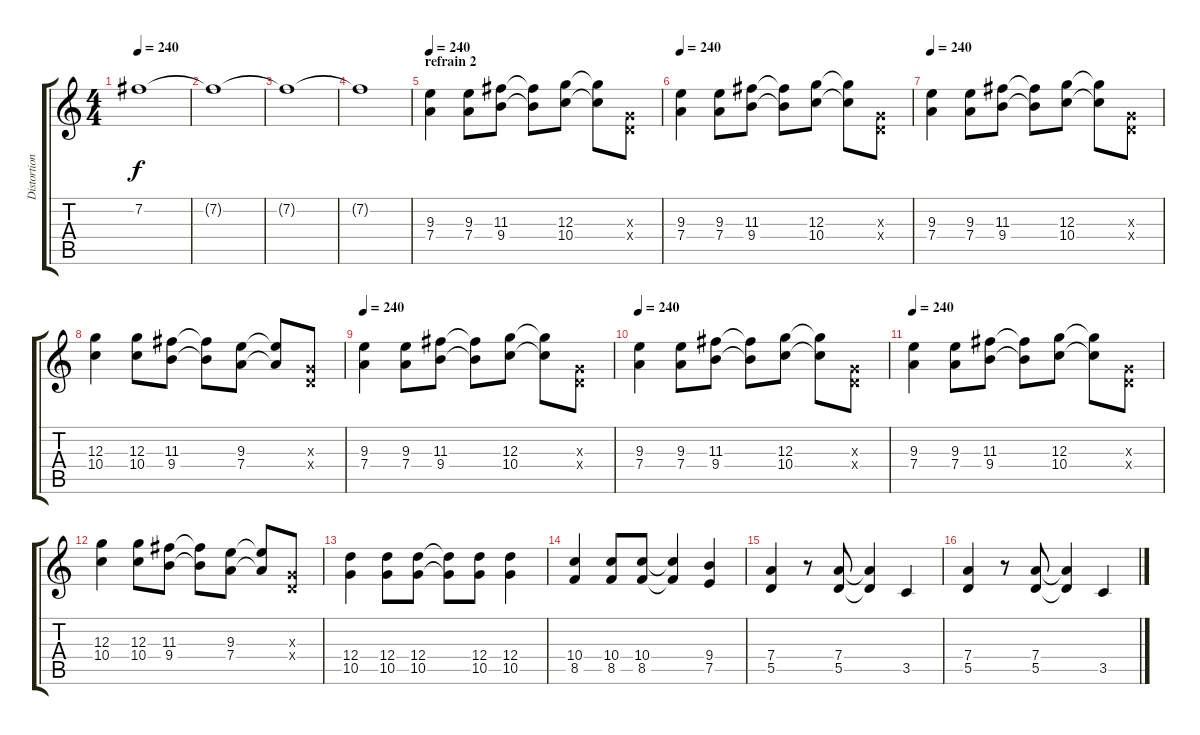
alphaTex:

\track ("Distortion Guitar 1" "Distortion") {instrument distortionguitar}
\staff {score tabs}
\tuning (E4 B3 G3 D3 A2 E2) {hide}
\ts (4 4)
\tempo 240
\clef g2
\ks c
7.2.1{dy f} |
7.2{t}.1 |
7.2{t}.1 |
7.2{t}.1 |
\section ("" "refrain 2")
\tempo 240
(9.3 7.4).4 (9.3 7.4).8 (11.3 9.4).8 (11.3{t} 9.4{t}).8 (12.3 10.4).8 (12.3{t} 10.4{t}).8 (0.3{x} 0.4{x}).8 |
\tempo 240
(9.3 7.4).4 (9.3 7.4).8 (11.3 9.4).8 (11.3{t} 9.4{t}).8 (12.3 10.4).8 (12.3{t} 10.4{t}).8 (0.3{x} 0.4{x}).8 |
\tempo 240
(9.3 7.4).4 (9.3 7.4).8 (11.3 9.4).8 (11.3{t} 9.4{t}).8 (12.3 10.4).8 (12.3{t} 10.4{t}).8 (0.3{x} 0.4{x}).8 |
(12.3 10.4).4 (12.3 10.4).8 (11.3 9.4).8 (11.3{t} 9.4{t}).8 (9.3 7.4).8 (9.3{t} 7.4{t}).8 (0.3{x} 0.4{x}).8 |
\tempo 240
(9.3 7.4).4 (9.3 7.4).8 (11.3 9.4).8 (11.3{t} 9.4{t}).8 (12.3 10.4).8 (12.3{t} 10.4{t}).8 (0.3{x} 0.4{x}).8 |
\tempo 240
(9.3 7.4).4 (9.3 7.4).8 (11.3 9.4).8 (11.3{t} 9.4{t}).8 (12.3 10.4).8 (12.3{t} 10.4{t}).8 (0.3{x} 0.4{x}).8 |
\tempo 240
(9.3 7.4).4 (9.3 7.4).8 (11.3 9.4).8 (11.3{t} 9.4{t}).8 (12.3 10.4).8 (12.3{t} 10.4{t}).8 (0.3{x} 0.4{x}).8 |
(12.3 10.4).4 (12.3 10.4).8 (11.3 9.4).8 (11.3{t} 9.4{t}).8 (9.3 7.4).8 (9.3{t} 7.4{t}).8 (0.3{x} 0.4{x}).8 |
(12.4 10.5).4 (12.4 10.5).8 (12.4 10.5).8 (12.4{t} 10.5{t}).8 (12.4 10.5).8 (12.4 10.5).4 |
(10.4 8.5).4 (10.4 8.5).8 (10.4 8.5).8 (10.4{t} 8.5{t}).4 (9.4 7.5).4 |
(7.4 5.5).4 r.8 (7.4 5.5).8 (7.4{t} 5.5{t}).4 3.5.4 |
(7.4 5.5).4 r.8 (7.4 5.5).8 (7.4{t} 5.5{t}).4 3.5.4
